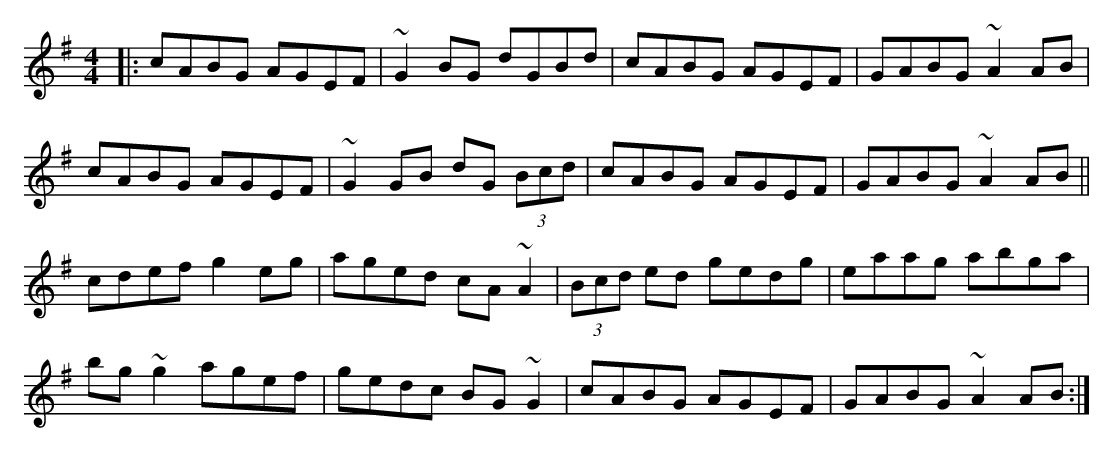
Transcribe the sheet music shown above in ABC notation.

X:1
M:4/4
K:Ador
|:cABG AGEF|~G2BG dGBd|cABG AGEF|GABG ~A2AB|
cABG AGEF|~G2GB dG (3Bcd|cABG AGEF|GABG ~A2AB||
cdef g2eg|aged cA~A2|(3Bcd ed gedg|eaag abga|
bg~g2 agef|gedc BG~G2|cABG AGEF|GABG ~A2AB:|
